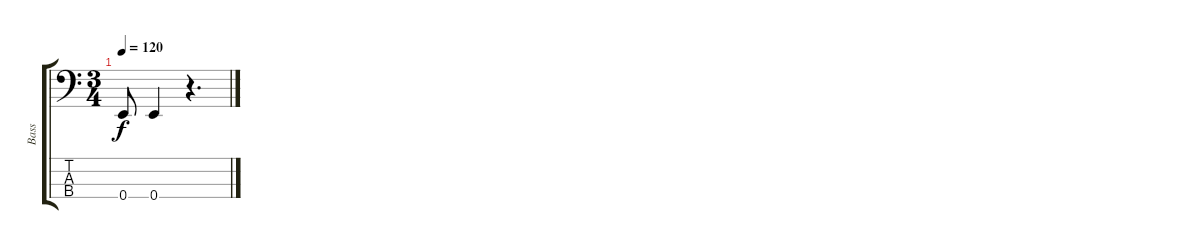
\track ("Bass" "Bass") {instrument electricbassfinger}
\staff {score tabs}
\tuning (G2 D2 A1 E1) {hide}
\ts (3 4)
\tempo 120
\clef f4
\ks c
0.4.8{dy f} 0.4.4 r.4{d}
